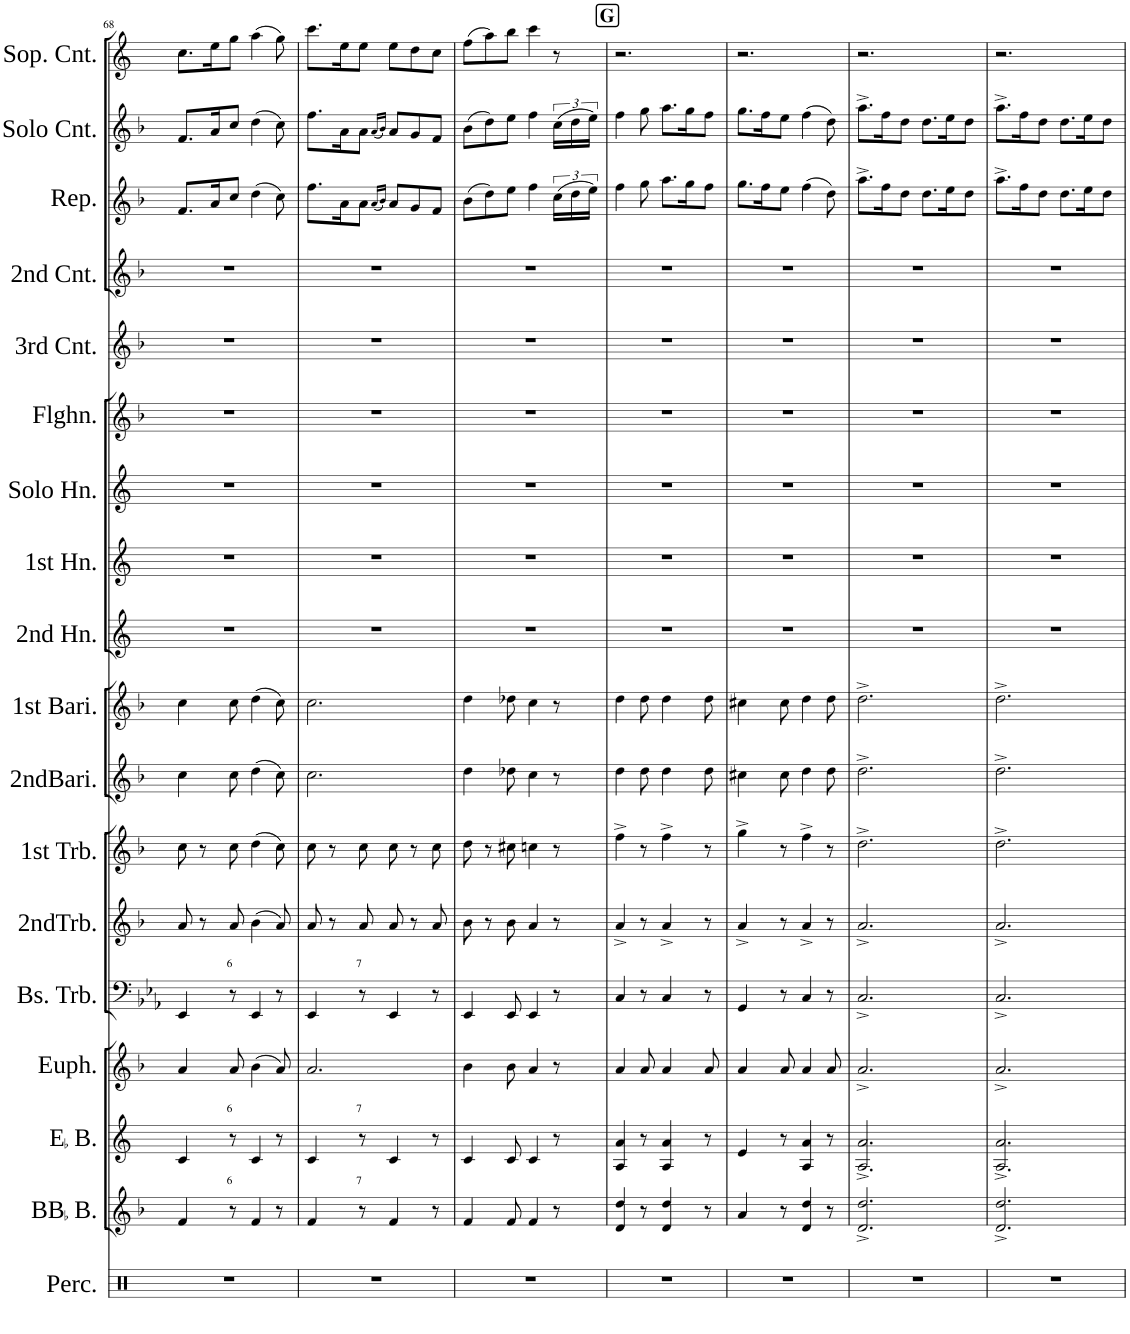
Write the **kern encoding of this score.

**kern	**kern	**kern	**kern	**kern	**kern	**kern	**kern	**kern	**kern	**kern	**kern	**kern	**kern	**kern	**kern	**kern	**kern
*part18	*part17	*part16	*part15	*part14	*part13	*part12	*part11	*part10	*part9	*part8	*part7	*part6	*part5	*part4	*part3	*part2	*part1
*staff18	*staff17	*staff16	*staff15	*staff14	*staff13	*staff12	*staff11	*staff10	*staff9	*staff8	*staff7	*staff6	*staff5	*staff4	*staff3	*staff2	*staff1
*I"Percussion	*I"BBaccidentalFlat Bass	*I"EaccidentalFlat Bass	*I"Euphonium	*I"Bass Trombone	*I"2nd Trombone	*I"1st Trombone	*I"2nd Baritone	*I"1st Baritone	*I"2nd Horn	*I"1st Horn	*I"Solo Horn	*I"Flugel Horn	*I"3rd Cornet	*I"2nd Cornet	*I"Repiano	*I"Solo Cornet	*I"Soprano Cornet
*I'Perc.	*I'BBaccidentalFlat B.	*I'EaccidentalFlat B.	*I'Euph.	*I'Bs. Trb.	*I'2ndTrb.	*I'1st Trb.	*I'2ndBari.	*I'1st Bari.	*I'2nd Hn.	*I'1st Hn.	*I'Solo Hn.	*I'Flghn.	*I'3rd Cnt.	*I'2nd Cnt.	*I'Rep.	*I'Solo Cnt.	*I'Sop. Cnt.
!!LO:PB:g=z
*clefX	*clefG2	*clefG2	*clefG2	*clefF4	*clefG2	*clefG2	*clefG2	*clefG2	*clefG2	*clefG2	*clefG2	*clefG2	*clefG2	*clefG2	*clefG2	*clefG2	*clefG2
*	*Trd15c26	*Trd12c21	*Trd8c14	*	*Trd8c14	*Trd8c14	*Trd8c14	*Trd8c14	*Trd5c9	*Trd5c9	*Trd5c9	*Trd1c2	*Trd1c2	*Trd1c2	*Trd1c2	*Trd1c2	*Trd-2c-3
*k[]	*k[b-]	*k[]	*k[b-]	*k[b-e-a-]	*k[b-]	*k[b-]	*k[b-]	*k[b-]	*k[]	*k[]	*k[]	*k[b-]	*k[b-]	*k[b-]	*k[b-]	*k[b-]	*k[]
*M6/8	*M6/8	*M6/8	*M6/8	*M6/8	*M6/8	*M6/8	*M6/8	*M6/8	*M6/8	*M6/8	*M6/8	*M6/8	*M6/8	*M6/8	*M6/8	*M6/8	*M6/8
=68	=68	=68	=68	=68	=68	=68	=68	=68	=68	=68	=68	=68	=68	=68	=68	=68	=68
2.r	4f/	4c/	4a/	4EE-/	8a/	8cc\	4cc\	4cc\	2.r	2.r	2.r	2.r	2.r	2.r	8.f/L	8.f/L	8.cc\L
.	.	.	.	.	8r	8r	.	.	.	.	.	.	.	.	.	.	.
.	.	.	.	.	.	.	.	.	.	.	.	.	.	.	16a/K	16a/K	16ee\K
!	!	!	!	!LO:TX:a:t=6	!	!	!	!	!	!	!	!	!	!	!	!	!
!	!	!LO:TX:a:t=6	!	!	!	!	!	!	!	!	!	!	!	!	!	!	!
!	!LO:TX:a:t=6	!	!	!	!	!	!	!	!	!	!	!	!	!	!	!	!
.	8r	8r	8a/	8r	8a/	8cc\	8cc\	8cc\	.	.	.	.	.	.	8cc/J	8cc/J	8gg\J
.	4f/	4c/	(4b-\	4EE-/	(4b-\	(4dd\	(4dd\	(4dd\	.	.	.	.	.	.	(4dd\	(4dd\	(4aa\
.	8r	8r	8a/)	8r	8a/)	8cc\)	8cc\)	8cc\)	.	.	.	.	.	.	8cc\)	8cc\)	8gg\)
=69	=69	=69	=69	=69	=69	=69	=69	=69	=69	=69	=69	=69	=69	=69	=69	=69	=69
2.r	4f/	4c/	2.a/	4EE-/	8a/	8cc\	2.cc\	2.cc\	2.r	2.r	2.r	2.r	2.r	2.r	8.ff\L	8.ff\L	8.ccc\L
.	.	.	.	.	8r	8r	.	.	.	.	.	.	.	.	.	.	.
.	.	.	.	.	.	.	.	.	.	.	.	.	.	.	16a\K	16a\K	16ee\K
!	!	!	!	!LO:TX:a:t=7	!	!	!	!	!	!	!	!	!	!	!	!	!
!	!	!LO:TX:a:t=7	!	!	!	!	!	!	!	!	!	!	!	!	!	!	!
!	!LO:TX:a:t=7	!	!	!	!	!	!	!	!	!	!	!	!	!	!	!	!
.	8r	8r	.	8r	8a/	8cc\	.	.	.	.	.	.	.	.	8a\J	8a\J	8ee\J
.	.	.	.	.	.	.	.	.	.	.	.	.	.	.	(16qa/LL	(16qa/LL	.
.	.	.	.	.	.	.	.	.	.	.	.	.	.	.	16qb-/JJ)	16qb-/JJ)	.
.	4f/	4c/	.	4EE-/	8a/	8cc\	.	.	.	.	.	.	.	.	8a/L	8a/L	8ee\L
.	.	.	.	.	8r	8r	.	.	.	.	.	.	.	.	8g/	8g/	8dd\
.	8r	8r	.	8r	8a/	8cc\	.	.	.	.	.	.	.	.	8f/J	8f/J	8cc\J
=70	=70	=70	=70	=70	=70	=70	=70	=70	=70	=70	=70	=70	=70	=70	=70	=70	=70
2.r	4f/	4c/	4b-\	4EE-/	8b-\	8dd\	4dd\	4dd\	2.r	2.r	2.r	2.r	2.r	2.r	(8b-\L	(8b-\L	(8ff\L
.	.	.	.	.	8r	8r	.	.	.	.	.	.	.	.	8dd\)	8dd\)	8aa\)
.	8f/	8c/	8b-\	8EE-/	8b-\	8cc#X\	8dd-X\	8dd-X\	.	.	.	.	.	.	8ee\J	8ee\J	8bb\J
.	4f/	4c/	4a/	4EE-/	4a/	4ccn\	4cc\	4cc\	.	.	.	.	.	.	4ff\	4ff\	4ccc\
.	8r	8r	8r	8r	8r	8r	8r	8r	.	.	.	.	.	.	(24cc\LL	(24cc\LL	8r
.	.	.	.	.	.	.	.	.	.	.	.	.	.	.	24dd\	24dd\	.
.	.	.	.	.	.	.	.	.	.	.	.	.	.	.	24ee\JJ)	24ee\JJ)	.
!!LO:REH:place=s1:a:B:cj:fs=14:t=G
=71	=71	=71	=71	=71	=71	=71	=71	=71	=71	=71	=71	=71	=71	=71	=71	=71	=71
*	*^	*^	*	*^	*	*	*	*	*	*	*	*	*	*	*	*	*
2.r	4dd/	4d/	4a/	4A/	4a/	4C/	8ryy	4a^/	4ff^\	4dd\	4dd\	2.r	2.r	2.r	2.r	2.r	2.r	4ff\	4ff\	2.r
*	*	*	*	*	*	*v	*v	*	*	*	*	*	*	*	*	*	*	*	*	*
.	8r	8ryy	8r	8ryy	8a/	8r	8r	8r	8dd\	8dd\	.	.	.	.	.	.	8gg\	8gg\	.
.	4dd/	4d/	4a/	4A/	4a/	4C/	4a^/	4ff^\	4dd\	4dd\	.	.	.	.	.	.	8.aa\L	8.aa\L	.
.	.	.	.	.	.	.	.	.	.	.	.	.	.	.	.	.	16gg\K	16gg\K	.
*	*	*	*	*	*	*^	*	*	*	*	*	*	*	*	*	*	*	*	*
.	8r	8ryy	8r	8ryy	8a/	8r	8ryy	8r	8r	8dd\	8dd\	.	.	.	.	.	.	8ff\J	8ff\J	.
=72	=72	=72	=72	=72	=72	=72	=72	=72	=72	=72	=72	=72	=72	=72	=72	=72	=72	=72	=72	=72
2.r	4a/	4ryy	4e/	4ryy	4a/	4GG/	8ryy	4a^/	4gg^\	4cc#X\	4cc#X\	2.r	2.r	2.r	2.r	2.r	2.r	8.gg\L	8.gg\L	2.r
*	*	*	*	*	*	*v	*v	*	*	*	*	*	*	*	*	*	*	*	*	*
.	.	.	.	.	.	.	.	.	.	.	.	.	.	.	.	.	16ff\K	16ff\K	.
.	8r	8ryy	8r	8ryy	8a/	8r	8r	8r	8cc#\	8cc#\	.	.	.	.	.	.	8ee\J	8ee\J	.
.	4dd/	4d/	4a/	4A/	4a/	4C/	4a^/	4ff^\	4dd\	4dd\	.	.	.	.	.	.	(4ff\	(4ff\	.
*	*	*	*	*	*	*^	*	*	*	*	*	*	*	*	*	*	*	*	*
.	8r	8ryy	8r	8ryy	8a/	8r	8ryy	8r	8r	8dd\	8dd\	.	.	.	.	.	.	8dd\)	8dd\)	.
*	*	*	*	*	*	*v	*v	*	*	*	*	*	*	*	*	*	*	*	*	*
=73	=73	=73	=73	=73	=73	=73	=73	=73	=73	=73	=73	=73	=73	=73	=73	=73	=73	=73	=73
2.r	2.dd/	2.d^</	2.a/	2.A^</	2.a^/	2.C^/	2.a^/	2.dd^\	2.dd^\	2.dd^\	2.r	2.r	2.r	2.r	2.r	2.r	8.aa^\L	8.aa^\L	2.r
.	.	.	.	.	.	.	.	.	.	.	.	.	.	.	.	.	16ff\K	16ff\K	.
.	.	.	.	.	.	.	.	.	.	.	.	.	.	.	.	.	8dd\J	8dd\J	.
.	.	.	.	.	.	.	.	.	.	.	.	.	.	.	.	.	8.dd\L	8.dd\L	.
.	.	.	.	.	.	.	.	.	.	.	.	.	.	.	.	.	16ee\K	16ee\K	.
.	.	.	.	.	.	.	.	.	.	.	.	.	.	.	.	.	8dd\J	8dd\J	.
=74	=74	=74	=74	=74	=74	=74	=74	=74	=74	=74	=74	=74	=74	=74	=74	=74	=74	=74	=74
2.r	2.dd/	2.d^</	2.a/	2.A^</	2.a^/	2.C^/	2.a^/	2.dd^\	2.dd^\	2.dd^\	2.r	2.r	2.r	2.r	2.r	2.r	8.aa^\L	8.aa^\L	2.r
.	.	.	.	.	.	.	.	.	.	.	.	.	.	.	.	.	16ff\K	16ff\K	.
.	.	.	.	.	.	.	.	.	.	.	.	.	.	.	.	.	8dd\J	8dd\J	.
.	.	.	.	.	.	.	.	.	.	.	.	.	.	.	.	.	8.dd\L	8.dd\L	.
.	.	.	.	.	.	.	.	.	.	.	.	.	.	.	.	.	16ee\K	16ee\K	.
.	.	.	.	.	.	.	.	.	.	.	.	.	.	.	.	.	8dd\J	8dd\J	.
*	*v	*v	*	*	*	*	*	*	*	*	*	*	*	*	*	*	*	*	*
*	*	*v	*v	*	*	*	*	*	*	*	*	*	*	*	*	*	*	*
=	=	=	=	=	=	=	=	=	=	=	=	=	=	=	=	=	=
*-	*-	*-	*-	*-	*-	*-	*-	*-	*-	*-	*-	*-	*-	*-	*-	*-	*-
